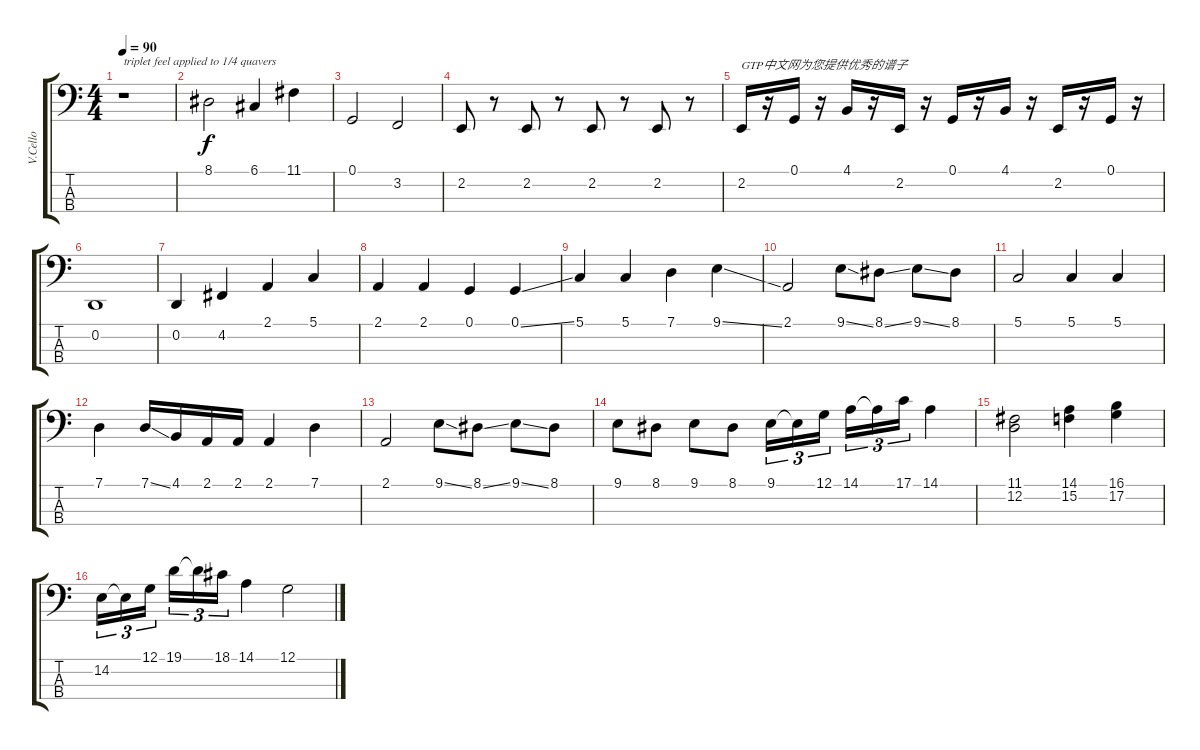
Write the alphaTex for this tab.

\track ("V.Cello" "V.Cello") {instrument cello}
\staff {score tabs}
\tuning (G2 D2 A1 E1) {hide}
\ts (4 4)
\tempo 90
\clef f4
\ks c
r.1{txt "triplet feel applied to 1/4 quavers" dy f instrument cello} |
8.1.2 6.1.4 11.1.4 |
0.1.2 3.2.2 |
2.2.8 r.8 2.2.8 r.8 2.2.8 r.8 2.2.8 r.8 |
2.2.16{txt "GTP中文网为您提供优秀的谱子"} r.16 0.1.16 r.16 4.1.16 r.16 2.2.16 r.16 0.1.16 r.16 4.1.16 r.16 2.2.16 r.16 0.1.16 r.16 |
0.2.1 |
0.2.4 4.2.4 2.1.4 5.1.4 |
2.1.4 2.1.4 0.1.4 0.1{ss}.4 |
5.1.4 5.1.4 7.1.4 9.1{ss}.4 |
2.1.2 9.1{ss}.8 8.1{ss}.8 9.1{ss}.8 8.1.8 |
5.1.2 5.1.4 5.1.4 |
7.1.4 7.1{ss}.16 4.1.16 2.1.16 2.1.16 2.1.4 7.1.4 |
2.1.2 9.1{ss}.8 8.1{ss}.8 9.1{ss}.8 8.1.8 |
9.1.8 8.1.8 9.1.8 8.1.8 9.1.16{tu (3 2)} 9.1{t}.16{tu (3 2)} 12.1.16{tu (3 2)} 14.1.16{tu (3 2)} 14.1{t}.16{tu (3 2)} 17.1.16{tu (3 2)} 14.1.4 |
(11.1 12.2).2 (14.1 15.2).4 (16.1 17.2).4 |
14.2.16{tu (3 2)} 14.2{t}.16{tu (3 2)} 12.1.16{tu (3 2)} 19.1.16{tu (3 2)} 19.1{t}.16{tu (3 2)} 18.1.16{tu (3 2)} 14.1.4 12.1.2
